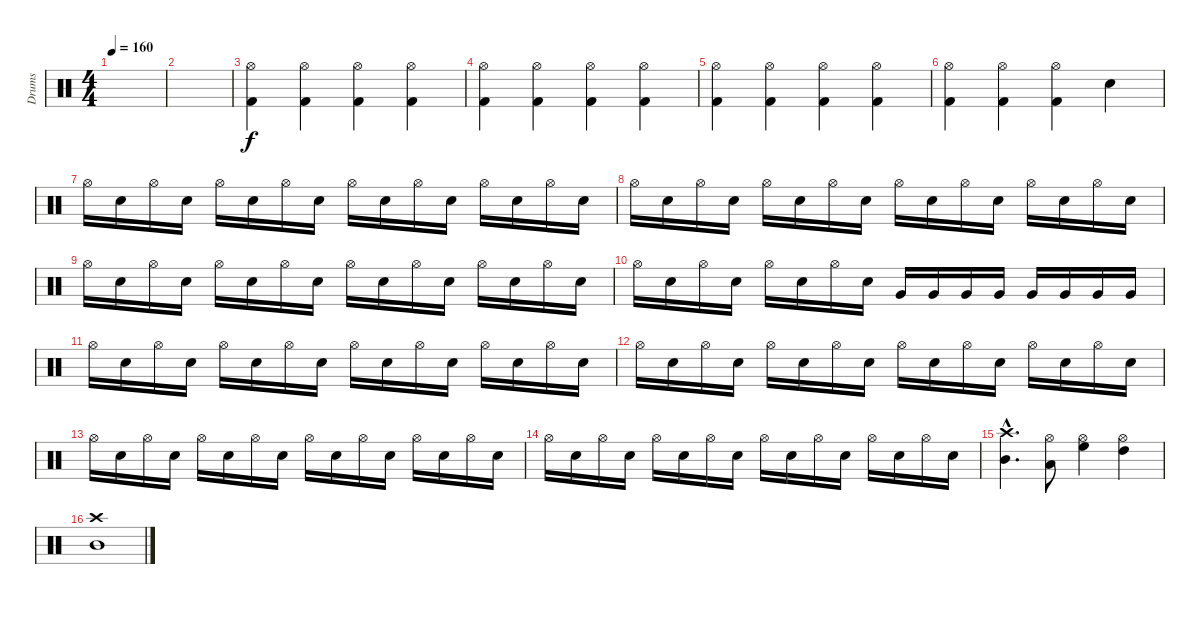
\track ("Drums" "Drums") {instrument percussion}
\staff {score}
\articulation defaults
\ts (4 4)
\tempo 160
\clef neutral
\ks c
|
|
("Hi-Hat (open)" "Kick (hit) 2").4 ("Hi-Hat (open)" "Kick (hit) 2").4 ("Hi-Hat (open)" "Kick (hit) 2").4 ("Hi-Hat (open)" "Kick (hit) 2").4 |
("Hi-Hat (open)" "Kick (hit) 2").4 ("Hi-Hat (open)" "Kick (hit) 2").4 ("Hi-Hat (open)" "Kick (hit) 2").4 ("Hi-Hat (open)" "Kick (hit) 2").4 |
("Hi-Hat (open)" "Kick (hit) 2").4 ("Hi-Hat (open)" "Kick (hit) 2").4 ("Hi-Hat (open)" "Kick (hit) 2").4 ("Hi-Hat (open)" "Kick (hit) 2").4 |
("Hi-Hat (open)" "Kick (hit) 2").4 ("Hi-Hat (open)" "Kick (hit) 2").4 ("Hi-Hat (open)" "Kick (hit) 2").4 "Snare (hit) 2".4 |
"Hi-Hat (open)".16 "Snare (hit) 2".16 "Hi-Hat (open)".16 "Snare (hit) 2".16 "Hi-Hat (open)".16 "Snare (hit) 2".16 "Hi-Hat (open)".16 "Snare (hit) 2".16 "Hi-Hat (open)".16 "Snare (hit) 2".16 "Hi-Hat (open)".16 "Snare (hit) 2".16 "Hi-Hat (open)".16 "Snare (hit) 2".16 "Hi-Hat (open)".16 "Snare (hit) 2".16 |
"Hi-Hat (open)".16 "Snare (hit) 2".16 "Hi-Hat (open)".16 "Snare (hit) 2".16 "Hi-Hat (open)".16 "Snare (hit) 2".16 "Hi-Hat (open)".16 "Snare (hit) 2".16 "Hi-Hat (open)".16 "Snare (hit) 2".16 "Hi-Hat (open)".16 "Snare (hit) 2".16 "Hi-Hat (open)".16 "Snare (hit) 2".16 "Hi-Hat (open)".16 "Snare (hit) 2".16 |
"Hi-Hat (open)".16 "Snare (hit) 2".16 "Hi-Hat (open)".16 "Snare (hit) 2".16 "Hi-Hat (open)".16 "Snare (hit) 2".16 "Hi-Hat (open)".16 "Snare (hit) 2".16 "Hi-Hat (open)".16 "Snare (hit) 2".16 "Hi-Hat (open)".16 "Snare (hit) 2".16 "Hi-Hat (open)".16 "Snare (hit) 2".16 "Hi-Hat (open)".16 "Snare (hit) 2".16 |
"Hi-Hat (open)".16 "Snare (hit) 2".16 "Hi-Hat (open)".16 "Snare (hit) 2".16 "Hi-Hat (open)".16 "Snare (hit) 2".16 "Hi-Hat (open)".16 "Snare (hit) 2".16 "Very Low Tom (hit)".16 "Very Low Tom (hit)".16 "Very Low Tom (hit)".16 "Very Low Tom (hit)".16 "Very Low Tom (hit)".16 "Very Low Tom (hit)".16 "Very Low Tom (hit)".16 "Very Low Tom (hit)".16 |
"Hi-Hat (open)".16 "Snare (hit) 2".16 "Hi-Hat (open)".16 "Snare (hit) 2".16 "Hi-Hat (open)".16 "Snare (hit) 2".16 "Hi-Hat (open)".16 "Snare (hit) 2".16 "Hi-Hat (open)".16 "Snare (hit) 2".16 "Hi-Hat (open)".16 "Snare (hit) 2".16 "Hi-Hat (open)".16 "Snare (hit) 2".16 "Hi-Hat (open)".16 "Snare (hit) 2".16 |
"Hi-Hat (open)".16 "Snare (hit) 2".16 "Hi-Hat (open)".16 "Snare (hit) 2".16 "Hi-Hat (open)".16 "Snare (hit) 2".16 "Hi-Hat (open)".16 "Snare (hit) 2".16 "Hi-Hat (open)".16 "Snare (hit) 2".16 "Hi-Hat (open)".16 "Snare (hit) 2".16 "Hi-Hat (open)".16 "Snare (hit) 2".16 "Hi-Hat (open)".16 "Snare (hit) 2".16 |
"Hi-Hat (open)".16 "Snare (hit) 2".16 "Hi-Hat (open)".16 "Snare (hit) 2".16 "Hi-Hat (open)".16 "Snare (hit) 2".16 "Hi-Hat (open)".16 "Snare (hit) 2".16 "Hi-Hat (open)".16 "Snare (hit) 2".16 "Hi-Hat (open)".16 "Snare (hit) 2".16 "Hi-Hat (open)".16 "Snare (hit) 2".16 "Hi-Hat (open)".16 "Snare (hit) 2".16 |
"Hi-Hat (open)".16 "Snare (hit) 2".16 "Hi-Hat (open)".16 "Snare (hit) 2".16 "Hi-Hat (open)".16 "Snare (hit) 2".16 "Hi-Hat (open)".16 "Snare (hit) 2".16 "Hi-Hat (open)".16 "Snare (hit) 2".16 "Hi-Hat (open)".16 "Snare (hit) 2".16 "Hi-Hat (open)".16 "Snare (hit) 2".16 "Hi-Hat (open)".16 "Snare (hit) 2".16 |
("Crash high (hit)"{hac} "Mid Tom (hit)"{hac}).4{d} ("Hi-Hat (open)" "Low Tom (hit)").8 ("Hi-Hat (open)" "High Floor Tom (hit)").4 ("Hi-Hat (open)" "High Tom (hit)").4 |
("Crash high (hit)" "Mid Tom (hit)").1
